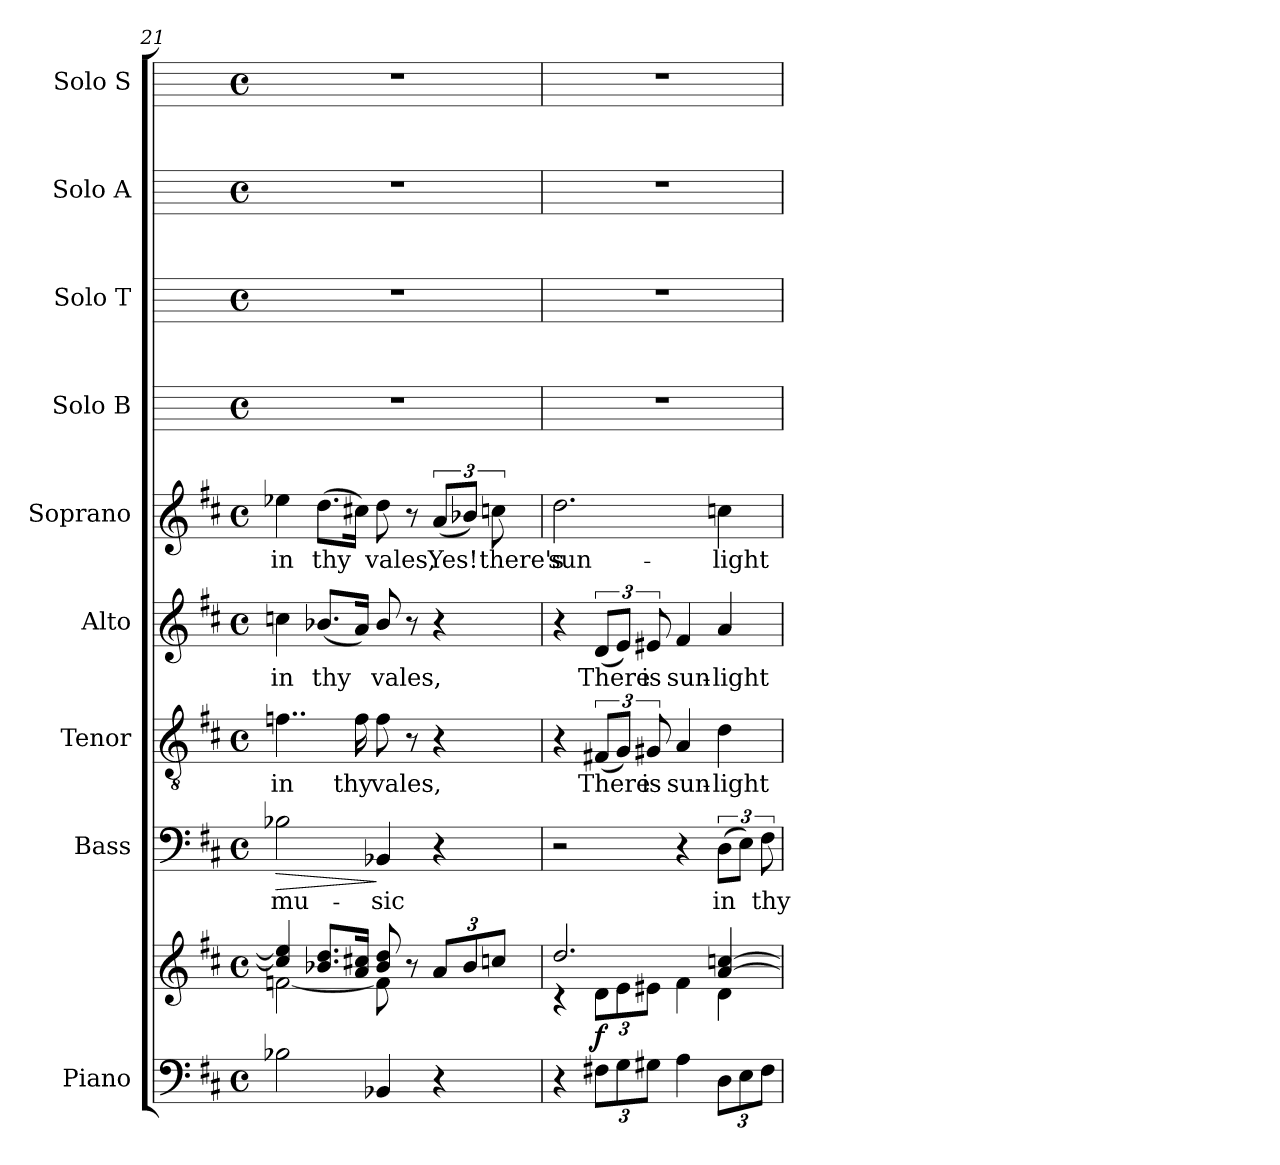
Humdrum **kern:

**kern	**kern	**dynam	**kern	**text	**dynam	**kern	**text	**kern	**text	**kern	**text	**kern	**kern	**kern	**kern
*part9	*part9	*part9	*part8	*part8	*part8	*part7	*part7	*part6	*part6	*part5	*part5	*part4	*part3	*part2	*part1
*staff10	*staff9	*staff9/10	*staff8	*staff8	*staff8	*staff7	*staff7	*staff6	*staff6	*staff5	*staff5	*staff4	*staff3	*staff2	*staff1
*I"Piano	*	*	*I"Bass	*	*	*I"Tenor	*	*I"Alto	*	*I"Soprano	*	*I"Solo B	*I"Solo T	*I"Solo A	*I"Solo S
*I'Piano	*	*	*I'Bass	*	*	*I'Tenor	*	*I'Alto	*	*I'Soprano	*	*I'Solo B	*I'Solo T	*I'Solo A	*I'Solo S
!!LO:LB:g=z
*clefF4	*clefG2	*	*clefF4	*	*	*clefGv2	*	*clefG2	*	*clefG2	*	*	*	*	*
*k[f#c#]	*k[f#c#]	*	*k[f#c#]	*	*	*k[f#c#]	*	*k[f#c#]	*	*k[f#c#]	*	*	*	*	*
*D:	*D:	*	*D:	*	*	*D:	*	*D:	*	*D:	*	*	*	*	*
*M4/4	*M4/4	*	*M4/4	*	*	*M4/4	*	*M4/4	*	*M4/4	*	*M4/4	*M4/4	*M4/4	*M4/4
*met(c)	*met(c)	*	*met(c)	*	*	*met(c)	*	*met(c)	*	*met(c)	*	*met(c)	*met(c)	*met(c)	*met(c)
=21	=21	=21	=21	=21	=21	=21	=21	=21	=21	=21	=21	=21	=21	=21	=21
*	*^	*	*	*	*	*	*	*	*	*	*	*	*	*	*
!	!	!	!	!	!LO:LY:b	!LO:HP:b	!	!LO:LY:b	!	!LO:LY:b	!	!LO:LY:b	!	!	!	!
2B-X	4cc/] 4ee-/]	[2fn\	.	2B-X	mu-	>	4..fn	in	4ccn	in	4ee-X	in	1r	1r	1r	1r
!	!	!	!	!	!	!	!	!	!	!LO:LY:b	!	!LO:LY:b	!	!	!	!
.	8.b-X/ 8.dd/L	.	.	.	.	.	.	.	(<8.b-XL	thy	(>8.ddL	thy	.	.	.	.
!	!	!	!	!	!	!	!	!LO:LY:b	!	!	!	!	!	!	!	!
.	16a/ 16cc#X/J	.	.	.	.	.	16f	thy	16aJ)	.	16cc#XJ)	.	.	.	.	.
!	!	!	!	!	!LO:LY:b	!	!	!LO:LY:b	!	!LO:LY:b	!	!LO:LY:b	!	!	!	!
4BB-X	8b-/ 8dd/	8f\]	.	4BB-X	-sic	]	8f	vales,	8b-/	vales,	8dd	vales,	.	.	.	.
.	8r	8ryy	.	.	.	.	8r	.	8r	.	8r	.	.	.	.	.
!	!	!	!	!	!	!	!	!	!	!	!	!LO:LY:b	!	!	!	!
4r	12a/L	4ryy	.	4r	.	.	4r	.	4r	.	(<12aL	Yes!	.	.	.	.
.	12b-/	.	.	.	.	.	.	.	.	.	12b-XJ)	.	.	.	.	.
!	!	!	!	!	!	!	!	!	!	!	!	!LO:LY:b	!	!	!	!
.	12ccn/J	.	.	.	.	.	.	.	.	.	12ccn	there's	.	.	.	.
=22	=22	=22	=22	=22	=22	=22	=22	=22	=22	=22	=22	=22	=22	=22	=22	=22
!	!	!	!	!	!	!	!	!	!	!	!	!LO:LY:b	!	!	!	!
4r	2.dd/	4r	.	2r	.	.	4r	.	4r	.	2.dd	sun-	1r	1r	1r	1r
!	!	!	!LO:DY:b	!	!	!	!	!LO:LY:b	!	!LO:LY:b	!	!	!	!	!	!
12F#XL	.	12d\L	f	.	.	.	(<12F#XL	There	(<12dL	There	.	.	.	.	.	.
12G	.	12e\	.	.	.	.	12GJ)	.	12eJ)	.	.	.	.	.	.	.
!	!	!	!	!	!	!	!	!LO:LY:b	!	!LO:LY:b	!	!	!	!	!	!
12G#XJ	.	12e#X\J	.	.	.	.	12G#X	is	12e#X	is	.	.	.	.	.	.
!	!	!	!	!	!	!	!	!LO:LY:b	!	!LO:LY:b	!	!	!	!	!	!
4A	.	4f#\	.	4r	.	.	4A	sun-	4f#	sun-	.	.	.	.	.	.
!	!	!	!	!	!LO:LY:b	!	!	!LO:LY:b	!	!LO:LY:b	!	!LO:LY:b	!	!	!	!
12DL	[4a/ [4ccn/	4d\	.	(>12DL	in	.	4d	-light	4a	-light	4ccn	-light	.	.	.	.
12E	.	.	.	12EJ)	.	.	.	.	.	.	.	.	.	.	.	.
!	!	!	!	!	!LO:LY:b	!	!	!	!	!	!	!	!	!	!	!
12F#J	.	.	.	12F#	thy	.	.	.	.	.	.	.	.	.	.	.
*	*v	*v	*	*	*	*	*	*	*	*	*	*	*	*	*	*
=	=	=	=	=	=	=	=	=	=	=	=	=	=	=	=
*-	*-	*-	*-	*-	*-	*-	*-	*-	*-	*-	*-	*-	*-	*-	*-
